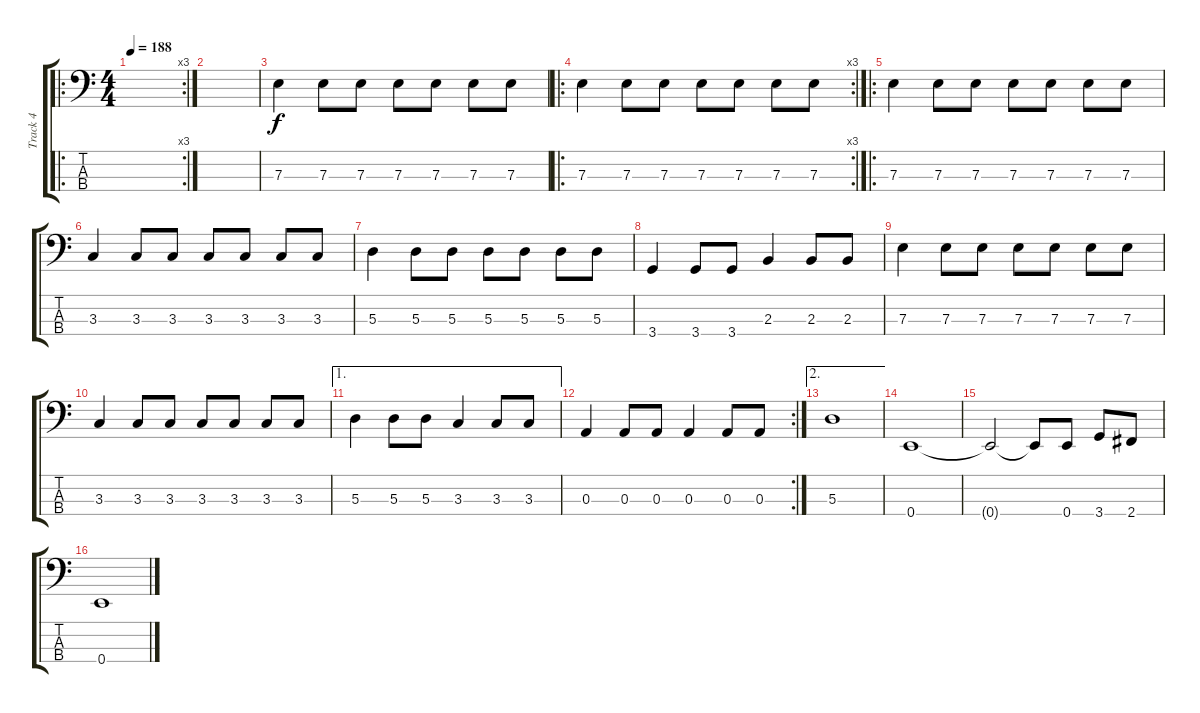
\track ("Track 4" "Track 4") {instrument electricbassfinger}
\staff {score tabs}
\tuning (G2 D2 A1 E1) {hide}
\ro
\rc 3
\ts (4 4)
\tempo 188
\clef f4
\ks c
|
|
7.3.4 7.3.8 7.3.8 7.3.8 7.3.8 7.3.8 7.3.8 |
\ro
\rc 3
7.3.4 7.3.8 7.3.8 7.3.8 7.3.8 7.3.8 7.3.8 |
\ro
7.3.4 7.3.8 7.3.8 7.3.8 7.3.8 7.3.8 7.3.8 |
3.3.4 3.3.8 3.3.8 3.3.8 3.3.8 3.3.8 3.3.8 |
5.3.4 5.3.8 5.3.8 5.3.8 5.3.8 5.3.8 5.3.8 |
3.4.4 3.4.8 3.4.8 2.3.4 2.3.8 2.3.8 |
7.3.4 7.3.8 7.3.8 7.3.8 7.3.8 7.3.8 7.3.8 |
3.3.4 3.3.8 3.3.8 3.3.8 3.3.8 3.3.8 3.3.8 |
\ae 1
5.3.4 5.3.8 5.3.8 3.3.4 3.3.8 3.3.8 |
\rc 2
0.3.4 0.3.8 0.3.8 0.3.4 0.3.8 0.3.8 |
\ae 2
5.3.1 |
0.4.1 |
0.4{t}.2 0.4{t}.8 0.4.8 3.4.8 2.4.8 |
0.4.1
